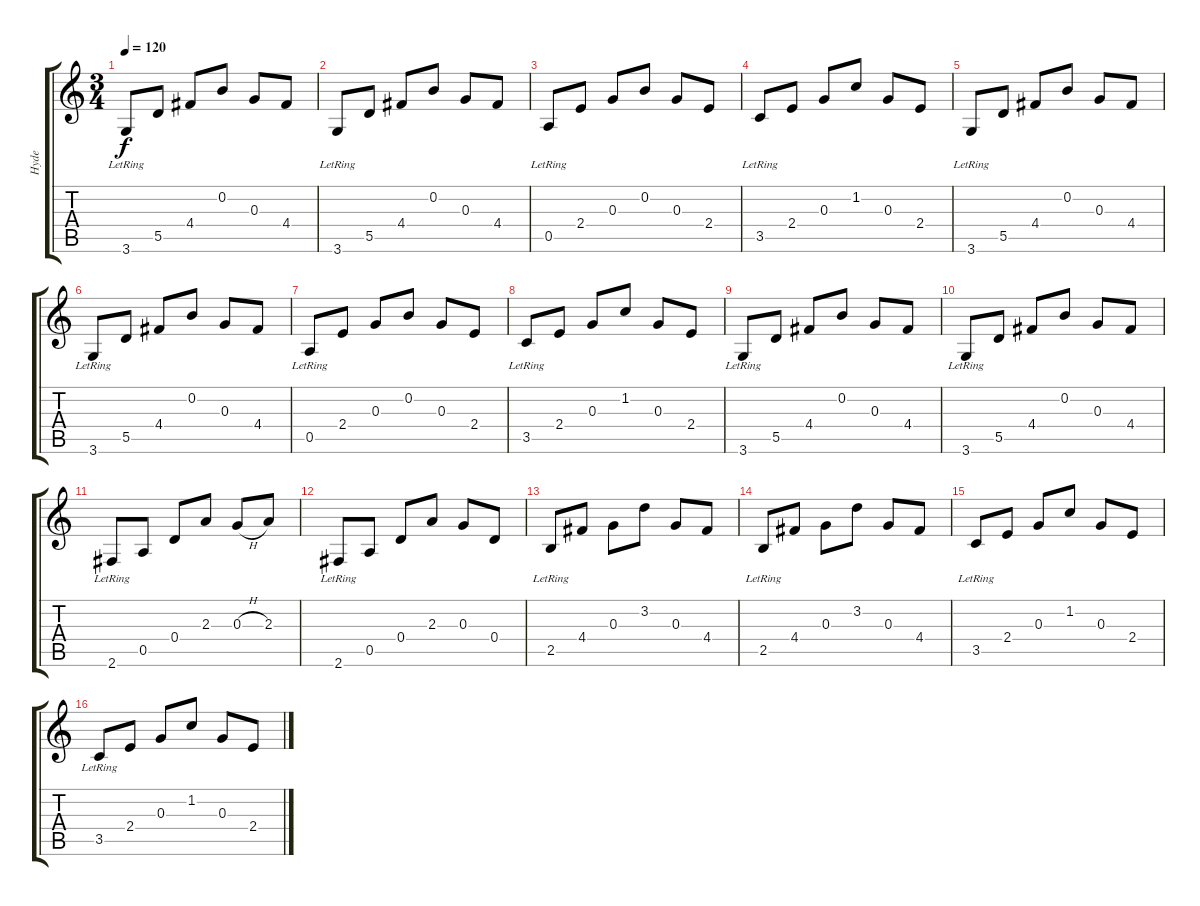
\track ("Hyde" "Hyde") {instrument acousticguitarnylon}
\staff {score tabs}
\tuning (E4 B3 G3 D3 A2 E2) {hide}
\ts (3 4)
\tempo 120
\clef g2
\ks c
3.6{lr}.8{dy f instrument acousticguitarnylon} 5.5.8 4.4.8 0.2.8 0.3.8 4.4.8 |
3.6{lr}.8 5.5.8 4.4.8 0.2.8 0.3.8 4.4.8 |
0.5{lr}.8 2.4.8 0.3.8 0.2.8 0.3.8 2.4.8 |
3.5{lr}.8 2.4.8 0.3.8 1.2.8 0.3.8 2.4.8 |
3.6{lr}.8 5.5.8 4.4.8 0.2.8 0.3.8 4.4.8 |
3.6{lr}.8 5.5.8 4.4.8 0.2.8 0.3.8 4.4.8 |
0.5{lr}.8 2.4.8 0.3.8 0.2.8 0.3.8 2.4.8 |
3.5{lr}.8 2.4.8 0.3.8 1.2.8 0.3.8 2.4.8 |
3.6{lr}.8 5.5.8 4.4.8 0.2.8 0.3.8 4.4.8 |
3.6{lr}.8 5.5.8 4.4.8 0.2.8 0.3.8 4.4.8 |
2.6{lr}.8 0.5.8 0.4.8 2.3.8 0.3{h}.8 2.3.8 |
2.6{lr}.8 0.5.8 0.4.8 2.3.8 0.3.8 0.4.8 |
2.5{lr}.8 4.4.8 0.3.8 3.2.8 0.3.8 4.4.8 |
2.5{lr}.8 4.4.8 0.3.8 3.2.8 0.3.8 4.4.8 |
3.5{lr}.8 2.4.8 0.3.8 1.2.8 0.3.8 2.4.8 |
3.5{lr}.8 2.4.8 0.3.8 1.2.8 0.3.8 2.4.8
